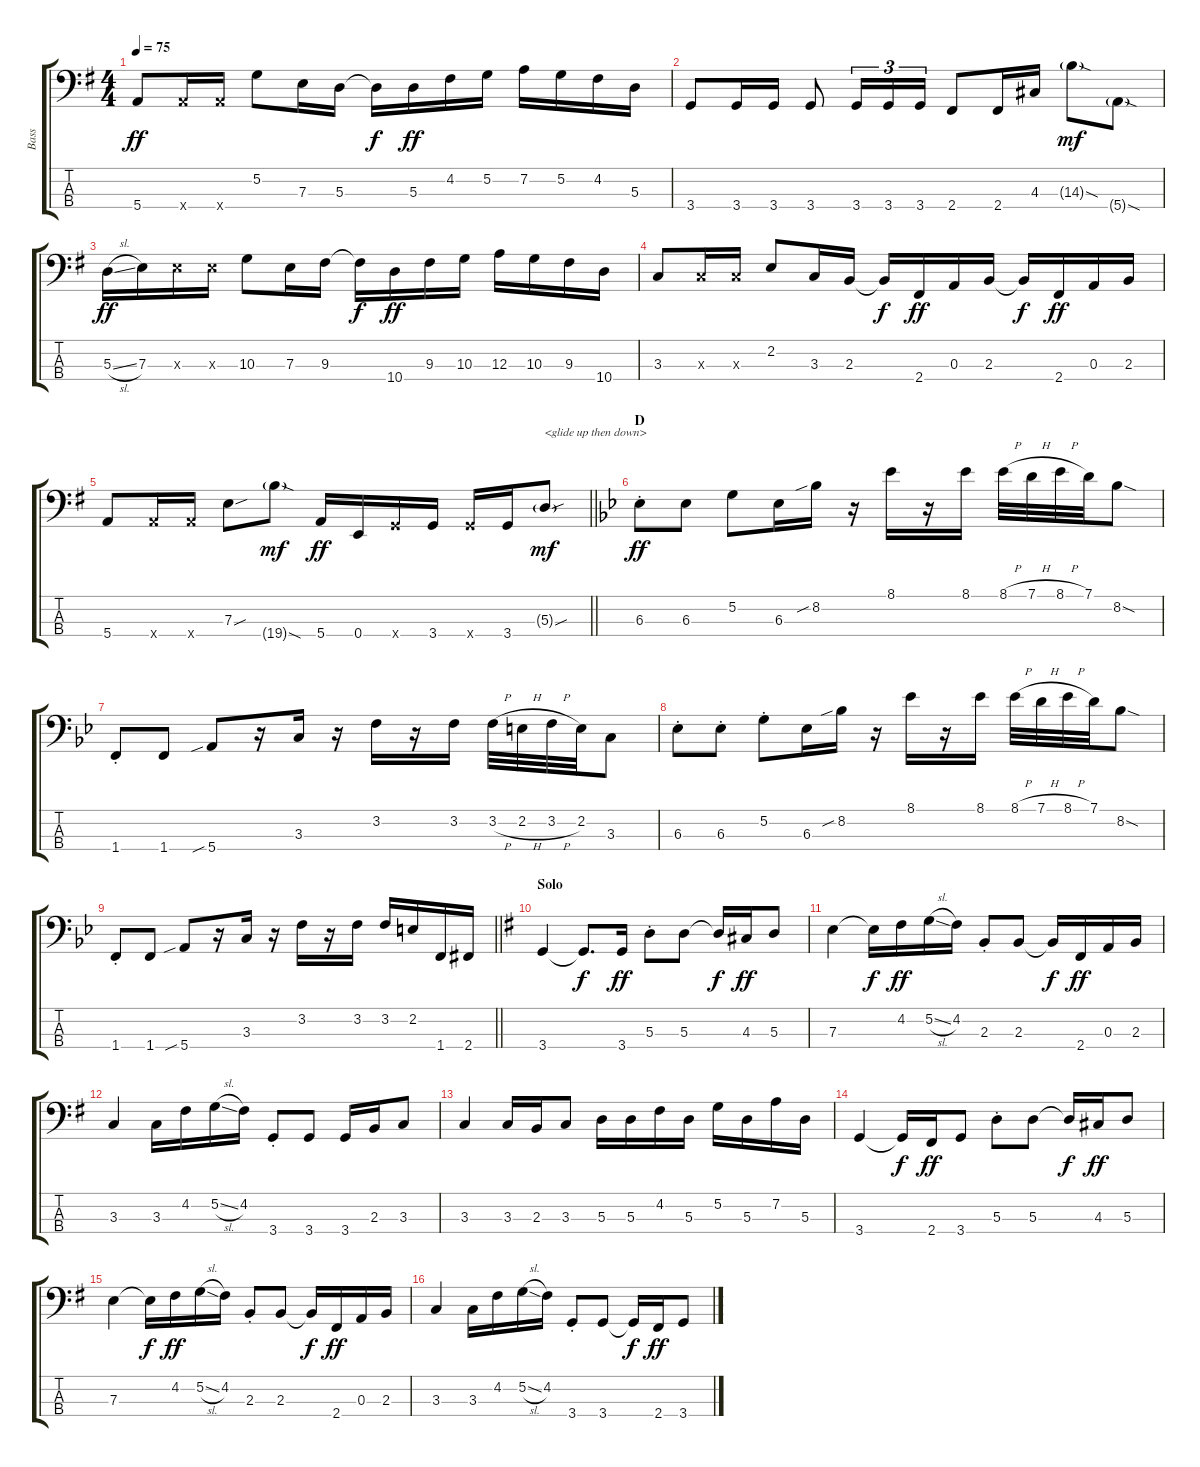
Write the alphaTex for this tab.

\track ("Bass" "Bass") {instrument electricbasspick}
\staff {score tabs}
\tuning (G2 D2 A1 E1) {hide}
\ts (4 4)
\tempo 75
\clef f4
\ks g
5.4.8{dy ff} 5.4{x}.16 5.4{x}.16 5.2.8 7.3.16 5.3.16 5.3{t}.16{dy f} 5.3.16{dy ff} 4.2.16 5.2.16 7.2.16 5.2.16 4.2.16 5.3.16 |
3.4.8 3.4.16 3.4.16 3.4.8 3.4.16{tu (3 2)} 3.4.16{tu (3 2)} 3.4.16{tu (3 2)} 2.4.8 2.4.16 4.3.16 14.3{sod g}.8{dy mf} 5.4{sod g}.8 |
5.3{sl}.16{dy ff} 7.3.16 7.3{x}.16 7.3{x}.16 10.3.8 7.3.16 9.3.16 9.3{t}.16{dy f} 10.4.16{dy ff} 9.3.16 10.3.16 12.3.16 10.3.16 9.3.16 10.4.16 |
3.3.8 3.3{x}.16 3.3{x}.16 2.2.8 3.3.16 2.3.16 2.3{t}.16{dy f} 2.4.16{dy ff} 0.3.16 2.3.16 2.3{t}.16{dy f} 2.4.16{dy ff} 0.3.16 2.3.16 |
\barLineRight lightlight
5.4.8 5.4{x}.16 5.4{x}.16 7.3{sou}.8 19.4{sod g}.8{dy mf} 5.4.16{dy ff} 0.4.16 3.4{x}.16 3.4.16 3.4{x}.16 3.4.16 5.3{sou g}.8{txt "<glide up then down>" dy mf} |
\section ("" "D")
\ks bb
6.3{st}.8{dy ff} 6.3.8 5.2.8 6.3.16 8.2{sib}.16 r.16 8.1.16 r.16 8.1.16 8.1{h}.32 7.1{h}.32 8.1{h}.32 7.1.32 8.2{sod}.8 |
1.4{st}.8 1.4.8 5.4{sib}.8 r.16 3.3.16 r.16 3.2.16 r.16 3.2.16 3.2{h}.32 2.2{h}.32 3.2{h}.32 2.2.32 3.3.8 |
6.3{st}.8 6.3{st}.8 5.2{st}.8 6.3.16 8.2{sib}.16 r.16 8.1.16 r.16 8.1.16 8.1{h}.32 7.1{h}.32 8.1{h}.32 7.1.32 8.2{sod}.8 |
\barLineRight lightlight
1.4{st}.8 1.4.8 5.4{sib}.8 r.16 3.3.16 r.16 3.2.16 r.16 3.2.16 3.2.16 2.2.16 1.4.16 2.4{acc #}.16 |
\section ("" "Solo")
\ks g
3.4.4 3.4{t}.8{d dy f} 3.4.16{dy ff} 5.3{st}.8 5.3.8 5.3{t}.16{dy f} 4.3.16{dy ff} 5.3.8 |
7.3.4 7.3{t}.16{dy f} 4.2.16{dy ff} 5.2{sl}.16 4.2.16 2.3{st}.8 2.3.8 2.3{t}.16{dy f} 2.4.16{dy ff} 0.3.16 2.3.16 |
3.3.4 3.3.16 4.2.16 5.2{sl}.16 4.2.16 3.4{st}.8 3.4.8 3.4.16 2.3.16 3.3.8 |
3.3.4 3.3.16 2.3.16 3.3.8 5.3.16 5.3.16 4.2.16 5.3.16 5.2.16 5.3.16 7.2.16 5.3.16 |
3.4.4 3.4{t}.16{dy f} 2.4.16{dy ff} 3.4.8 5.3{st}.8 5.3.8 5.3{t}.16{dy f} 4.3.16{dy ff} 5.3.8 |
7.3.4 7.3{t}.16{dy f} 4.2.16{dy ff} 5.2{sl}.16 4.2.16 2.3{st}.8 2.3.8 2.3{t}.16{dy f} 2.4.16{dy ff} 0.3.16 2.3.16 |
3.3.4 3.3.16 4.2.16 5.2{sl}.16 4.2.16 3.4{st}.8 3.4.8 3.4{t}.16{dy f} 2.4.16{dy ff} 3.4.8
